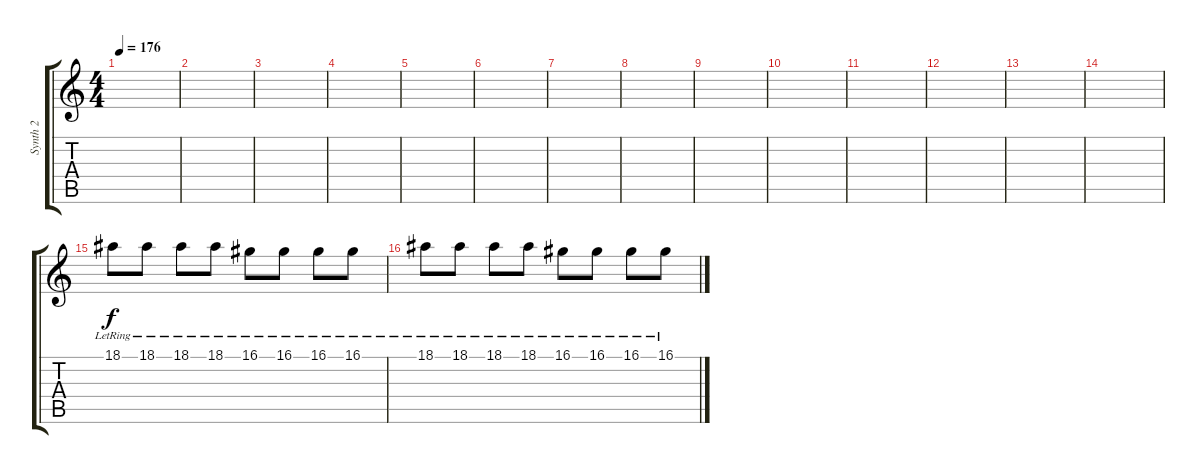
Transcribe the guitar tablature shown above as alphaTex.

\track ("Synth 2" "Synth 2") {instrument pad7halo}
\staff {score tabs}
\tuning (E4 B3 G3 D3 A2 D2) {hide}
\ts (4 4)
\tempo 176
\clef g2
\ks c
|
|
|
|
|
|
|
|
|
|
|
|
|
|
18.1{lr}.8{volume 0} 18.1{lr}.8{volume 5} 18.1{lr}.8 18.1{lr}.8 16.1{lr}.8 16.1{lr}.8 16.1{lr}.8 16.1{lr}.8 |
18.1{lr}.8 18.1{lr}.8 18.1{lr}.8 18.1{lr}.8 16.1{lr}.8 16.1{lr}.8 16.1{lr}.8 16.1{lr}.8
